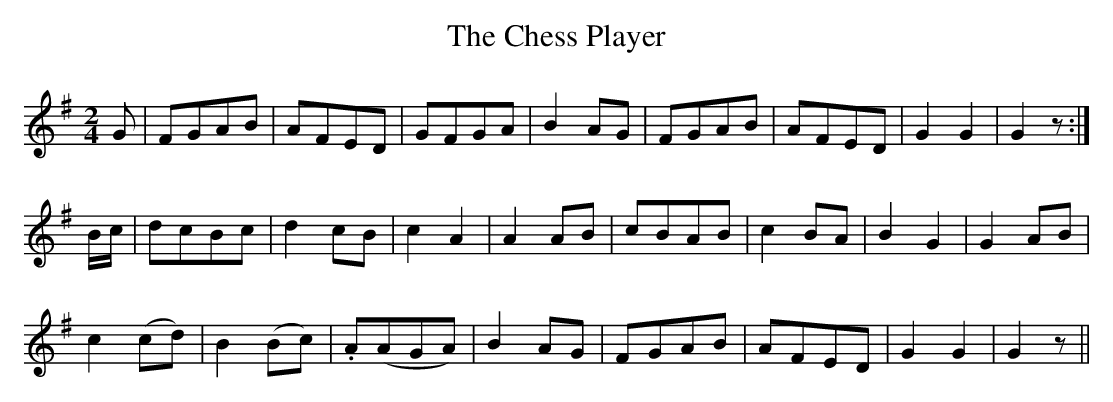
X:1
T:Chess Player, The
M:2/4
L:1/8
K:G
G|FGAB|AFED|GFGA|B2 AG|FGAB|AFED|G2G2|G2z:|
B/c/|dcBc|d2 cB|c2A2|A2 AB|cBAB|c2 BA|B2G2|G2 AB|
c2 (cd)|B2 (Bc)|.A(AGA)|B2 AG| FGAB|AFED|G2G2|G2z||
